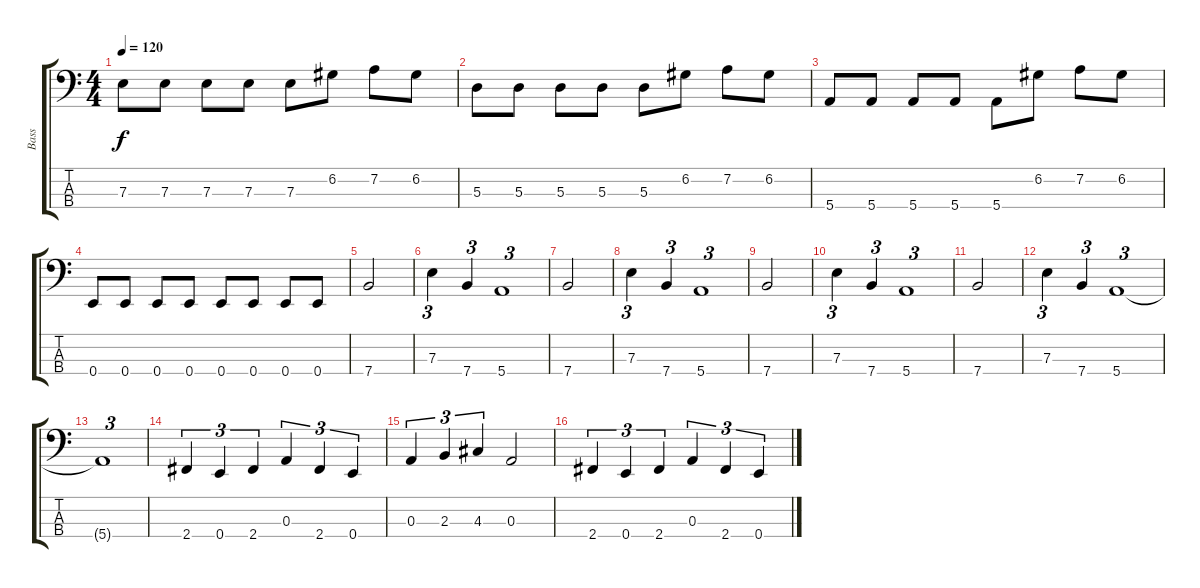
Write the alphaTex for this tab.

\track ("Bass" "Bass") {instrument electricbassfinger}
\staff {score tabs}
\tuning (G2 D2 A1 E1) {hide}
\ts (4 4)
\tempo 120
\clef f4
\ks c
7.3.8{dy f} 7.3.8 7.3.8 7.3.8 7.3.8 6.2.8 7.2.8 6.2.8 |
5.3.8 5.3.8 5.3.8 5.3.8 5.3.8 6.2.8 7.2.8 6.2.8 |
5.4.8 5.4.8 5.4.8 5.4.8 5.4.8 6.2.8 7.2.8 6.2.8 |
0.4.8 0.4.8 0.4.8 0.4.8 0.4.8 0.4.8 0.4.8 0.4.8 |
7.4.2 |
7.3.4{tu (3 2)} 7.4.4{tu (3 2)} 5.4.1{tu (3 2)} |
7.4.2 |
7.3.4{tu (3 2)} 7.4.4{tu (3 2)} 5.4.1{tu (3 2)} |
7.4.2 |
7.3.4{tu (3 2)} 7.4.4{tu (3 2)} 5.4.1{tu (3 2)} |
7.4.2 |
7.3.4{tu (3 2)} 7.4.4{tu (3 2)} 5.4.1{tu (3 2)} |
5.4{t}.1{tu (3 2)} |
2.4.4{tu (3 2)} 0.4.4{tu (3 2)} 2.4.4{tu (3 2)} 0.3.4{tu (3 2)} 2.4.4{tu (3 2)} 0.4.4{tu (3 2)} |
0.3.4{tu (3 2)} 2.3.4{tu (3 2)} 4.3.4{tu (3 2)} 0.3.2 |
2.4.4{tu (3 2)} 0.4.4{tu (3 2)} 2.4.4{tu (3 2)} 0.3.4{tu (3 2)} 2.4.4{tu (3 2)} 0.4.4{tu (3 2)}
